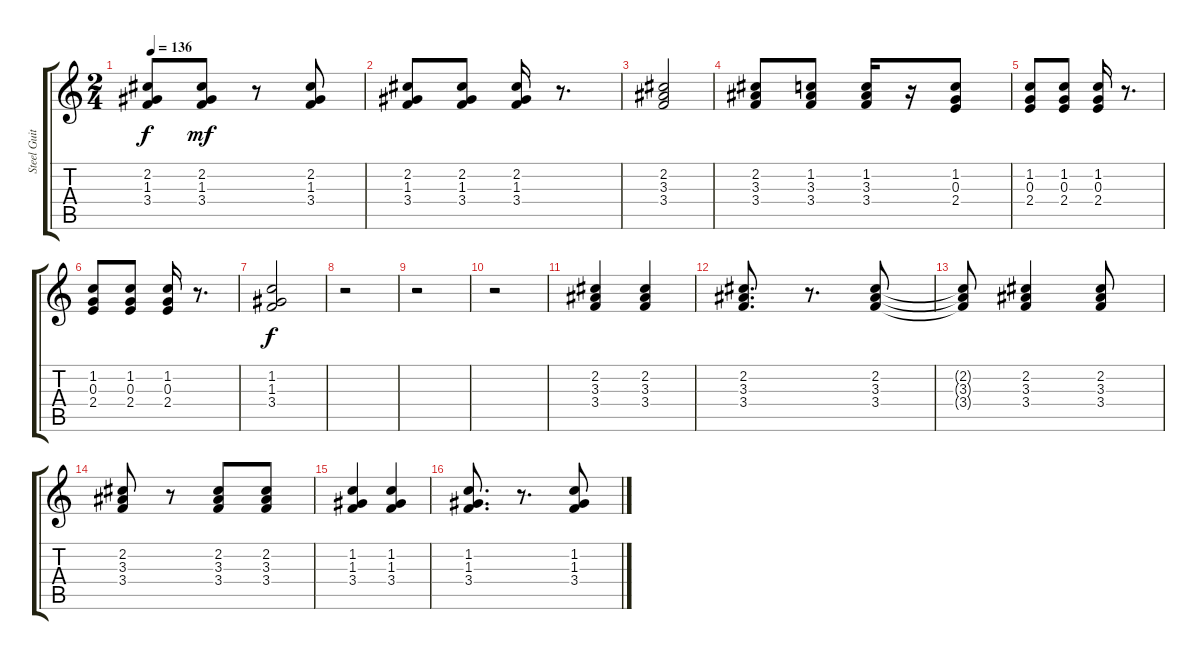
\track ("Steel Guitar" "Steel Guit") {instrument acousticguitarsteel}
\staff {score tabs}
\tuning (E4 B3 G3 D3 A2 E2) {hide}
\ts (2 4)
\tempo 136
\clef g2
\ks c
(2.2{t} 1.3{t} 3.4{t}).8{dy f} (2.2 1.3 3.4).8{dy mf} r.8 (2.2 1.3 3.4).8 |
(2.2 1.3 3.4).8 (2.2 1.3 3.4).8 (2.2 1.3 3.4).16 r.8{d} |
(2.2 3.3 3.4).2 |
(2.2 3.3 3.4).8 (1.2 3.3 3.4).8 (1.2 3.3 3.4).16 r.16 (1.2 0.3 2.4).8 |
(1.2 0.3 2.4).8 (1.2 0.3 2.4).8 (1.2 0.3 2.4).16 r.8{d} |
(1.2 0.3 2.4).8 (1.2 0.3 2.4).8 (1.2 0.3 2.4).16 r.8{d} |
(1.2 1.3 3.4).2{dy f} |
r.2 |
r.2 |
r.2 |
(2.2 3.3 3.4).4 (2.2 3.3 3.4).4 |
(2.2 3.3 3.4).8{d} r.8{d} (2.2 3.3 3.4).8 |
(2.2{t} 3.3{t} 3.4{t}).8 (2.2 3.3 3.4).4 (2.2 3.3 3.4).8 |
(2.2 3.3 3.4).8 r.8 (2.2 3.3 3.4).8 (2.2 3.3 3.4).8 |
(1.2 1.3 3.4).4 (1.2 1.3 3.4).4 |
(1.2 1.3 3.4).8{d} r.8{d} (1.2 1.3 3.4).8
